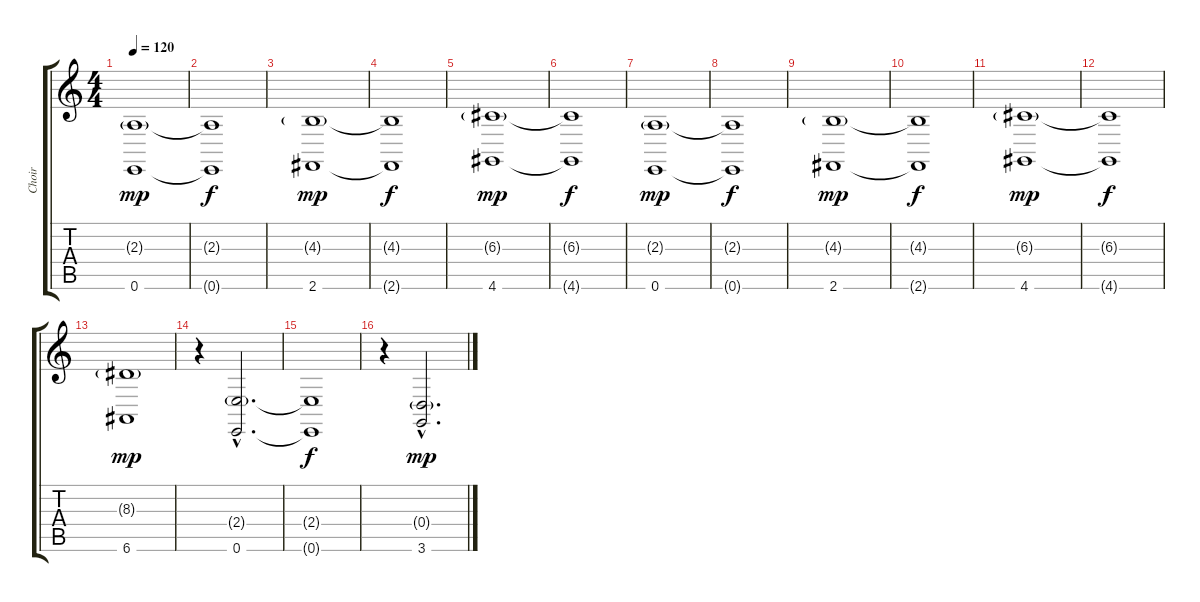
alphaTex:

\track ("Choir" "Choir") {instrument choiraahs}
\staff {score tabs}
\tuning (E4 B3 G3 D3 A2 E2) {hide}
\ts (4 4)
\tempo 120
\clef g2
\ks c
(2.3{g} 0.6).1{dy mp instrument choiraahs} |
(2.3{t} 0.6{t}).1{dy f} |
(4.3{g} 2.6).1{dy mp} |
(4.3{t} 2.6{t}).1{dy f} |
(6.3{g} 4.6).1{dy mp} |
(6.3{t} 4.6{t}).1{dy f} |
(2.3{g} 0.6).1{dy mp} |
(2.3{t} 0.6{t}).1{dy f} |
(4.3{g} 2.6).1{dy mp} |
(4.3{t} 2.6{t}).1{dy f} |
(6.3{g} 4.6).1{dy mp} |
(6.3{t} 4.6{t}).1{dy f} |
(8.3{g} 6.6).1{dy mp} |
r.4 (2.4{g hac} 0.6{hac}).2{d} |
(2.4{t} 0.6{t}).1{dy f} |
r.4 (0.4{g hac} 3.6{hac}).2{d dy mp}
